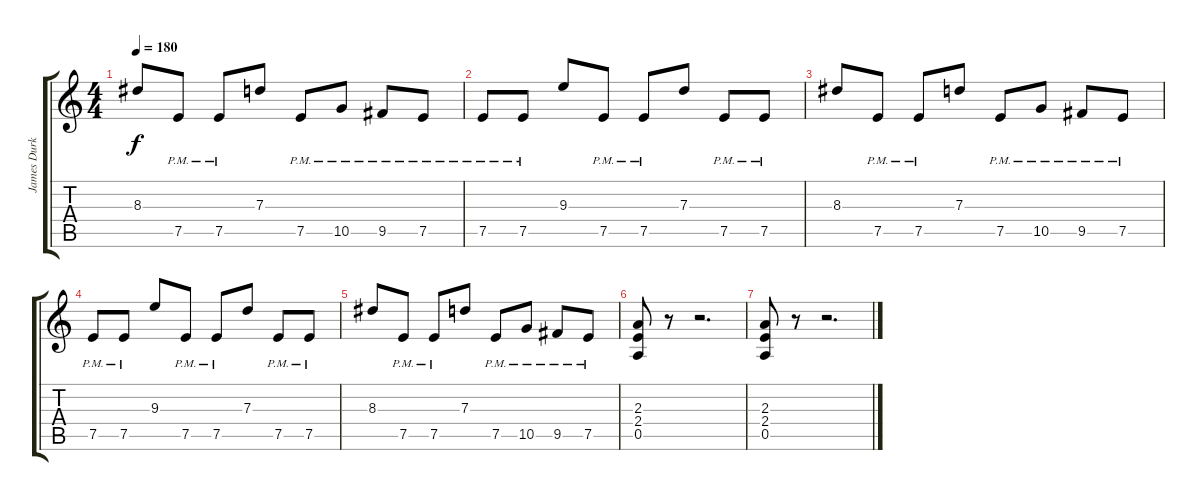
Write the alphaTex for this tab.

\track ("James Durkin (Guitar)" "James Durk") {instrument distortionguitar}
\staff {score tabs}
\tuning (E4 B3 G3 D3 A2 E2) {hide}
\ts (4 4)
\tempo 180
\clef g2
\ks c
8.3.8{dy f} 7.5{pm}.8 7.5{pm}.8 7.3.8 7.5{pm}.8 10.5{pm}.8 9.5{pm}.8 7.5{pm}.8 |
7.5{pm}.8 7.5{pm}.8 9.3.8 7.5{pm}.8 7.5{pm}.8 7.3.8 7.5{pm}.8 7.5{pm}.8 |
8.3.8 7.5{pm}.8 7.5{pm}.8 7.3.8 7.5{pm}.8 10.5{pm}.8 9.5{pm}.8 7.5{pm}.8 |
7.5{pm}.8 7.5{pm}.8 9.3.8 7.5{pm}.8 7.5{pm}.8 7.3.8 7.5{pm}.8 7.5{pm}.8 |
8.3.8 7.5{pm}.8 7.5{pm}.8 7.3.8 7.5{pm}.8 10.5{pm}.8 9.5{pm}.8 7.5{pm}.8 |
(2.3 2.4 0.5).8 r.8 r.2{d} |
(2.3 2.4 0.5).8 r.8 r.2{d}
